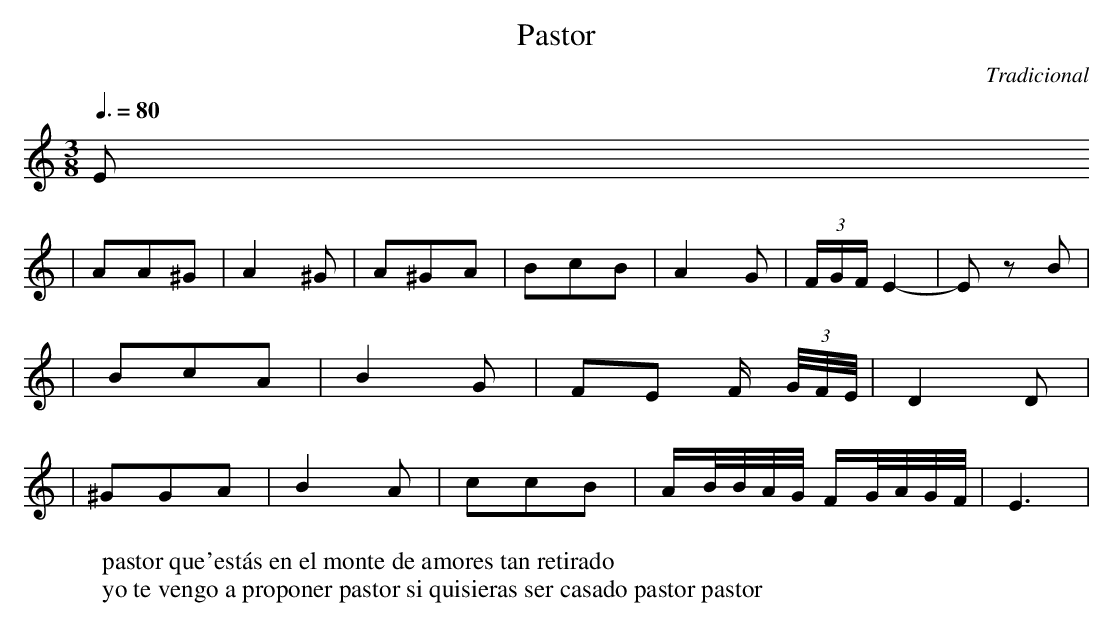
X:1
T:Pastor
C:Tradicional
M:3/8
L:1/8
Q:3/8=80
W:pastor que'estás en el monte de amores tan retirado
W:yo te vengo a proponer pastor si quisieras ser casado pastor pastor
K:Am
E
|AA^G|A2 ^G|A^GA|BcB|A2 G|(3F/G/F/ E2-|E z B|
|BcA|B2 G|FE F/ (3G/4F/4E/4|D2 D|
|^GGA|B2 A|ccB|A/-B/4B/4A/4G/4 F/G/4A/4G/4F/4|E3|
